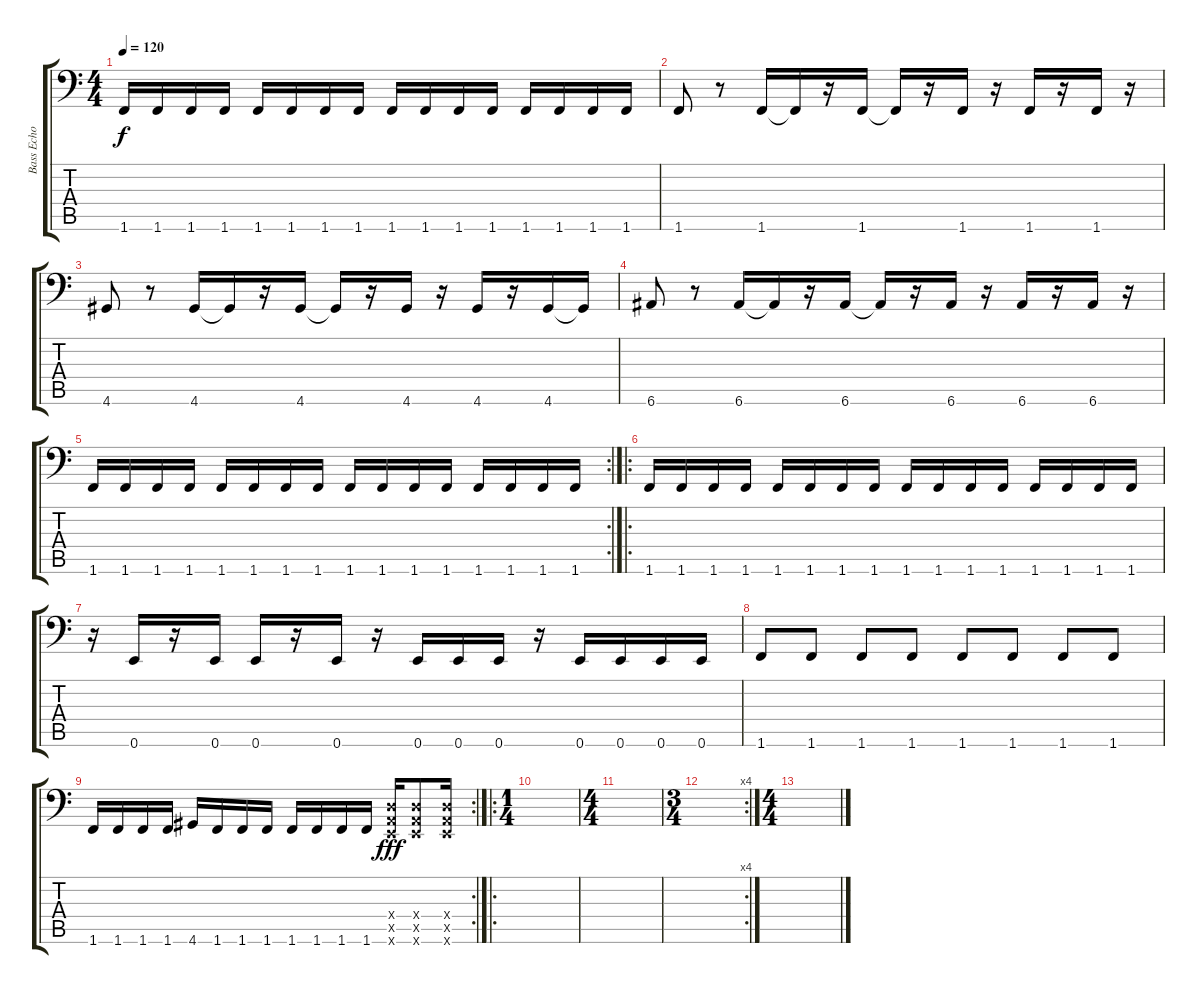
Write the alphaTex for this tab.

\track ("Bass Echo" "Bass Echo") {instrument electricbasspick}
\staff {score tabs}
\tuning (E3 B2 G2 D2 A1 E1) {hide}
\ts (4 4)
\tempo 120
\clef f4
\ks c
1.6.16{dy f} 1.6.16 1.6.16 1.6.16 1.6.16 1.6.16 1.6.16 1.6.16 1.6.16 1.6.16 1.6.16 1.6.16 1.6.16 1.6.16 1.6.16 1.6.16 |
1.6.8 r.8 1.6.16 1.6{t}.16 r.16 1.6.16 1.6{t}.16 r.16 1.6.16 r.16 1.6.16 r.16 1.6.16 r.16 |
4.6.8 r.8 4.6.16 4.6{t}.16 r.16 4.6.16 4.6{t}.16 r.16 4.6.16 r.16 4.6.16 r.16 4.6.16 4.6{t}.16 |
6.6.8 r.8 6.6.16 6.6{t}.16 r.16 6.6.16 6.6{t}.16 r.16 6.6.16 r.16 6.6.16 r.16 6.6.16 r.16 |
\rc 2
1.6.16 1.6.16 1.6.16 1.6.16 1.6.16 1.6.16 1.6.16 1.6.16 1.6.16 1.6.16 1.6.16 1.6.16 1.6.16 1.6.16 1.6.16 1.6.16 |
\ro
1.6.16 1.6.16 1.6.16 1.6.16 1.6.16 1.6.16 1.6.16 1.6.16 1.6.16 1.6.16 1.6.16 1.6.16 1.6.16 1.6.16 1.6.16 1.6.16 |
r.16 0.6.16 r.16 0.6.16 0.6.16 r.16 0.6.16 r.16 0.6.16 0.6.16 0.6.16 r.16 0.6.16 0.6.16 0.6.16 0.6.16 |
1.6.8 1.6.8 1.6.8 1.6.8 1.6.8 1.6.8 1.6.8 1.6.8 |
\rc 2
1.6.16 1.6.16 1.6.16 1.6.16 4.6.16 1.6.16 1.6.16 1.6.16 1.6.16 1.6.16 1.6.16 1.6.16 (0.4{x} 0.5{x} 0.6{x}).16{dy fff} (0.4{x} 0.5{x} 0.6{x}).8 (0.4{x} 0.5{x} 0.6{x}).16 |
\ro
\ts (1 4)
|
\ts (4 4)
|
\rc 4
\ts (3 4)
|
\ts (4 4)
